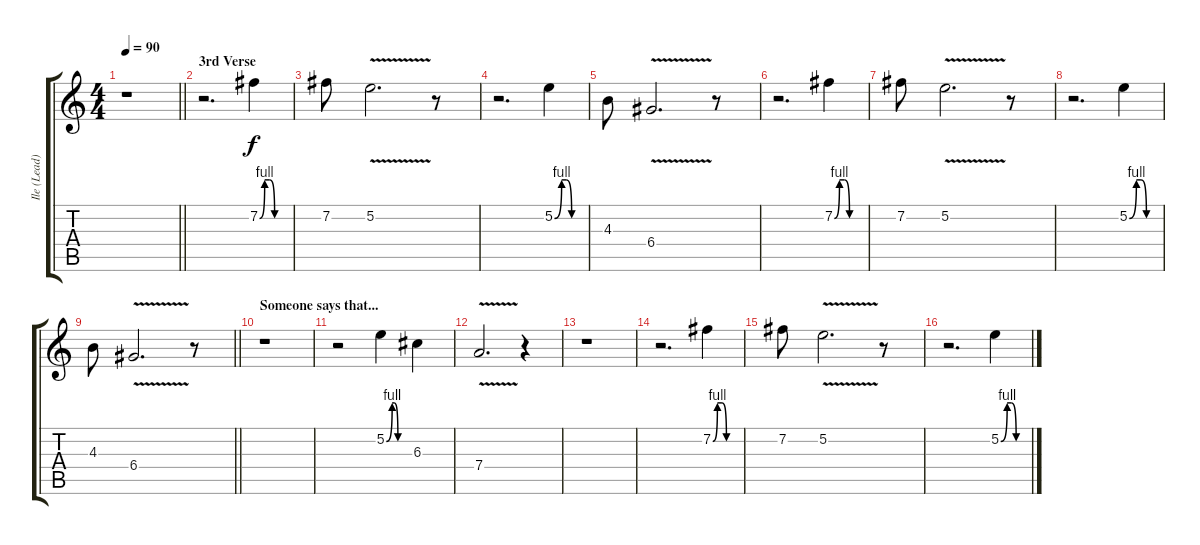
\track ("Ile (Lead)" "Ile (Lead)") {instrument overdrivenguitar}
\staff {score tabs}
\tuning (E4 B3 G3 D3 A2 E2) {hide}
\ts (4 4)
\tempo 90
\clef g2
\barLineRight lightlight
\ks c
r.1{dy f} |
\section ("" "3rd Verse")
r.2{d} 7.2{be (custom 0 0 10 4 20 4 30 0 60 0)}.4 |
7.2.8 5.2{v}.2{d} r.8 |
r.2{d} 5.2{be (custom 0 0 14 4 23 4 34 0 60 0)}.4 |
4.3.8 6.4{v}.2{d} r.8 |
r.2{d} 7.2{be (custom 0 0 10 4 20 4 30 0 60 0)}.4 |
7.2.8 5.2{v}.2{d} r.8 |
r.2{d} 5.2{be (custom 0 0 14 4 23 4 34 0 60 0)}.4 |
\barLineRight lightlight
4.3.8 6.4{v}.2{d} r.8 |
\section ("" "Someone says that...")
r.1 |
r.2 5.2{be (custom 0 0 15 4 20 4 30 0 60 0)}.4 6.3.4 |
7.4{v}.2{d} r.4 |
r.1 |
r.2{d} 7.2{be (custom 0 0 10 4 20 4 30 0 60 0)}.4 |
7.2.8 5.2{v}.2{d} r.8 |
r.2{d} 5.2{be (custom 0 0 14 4 23 4 34 0 60 0)}.4
